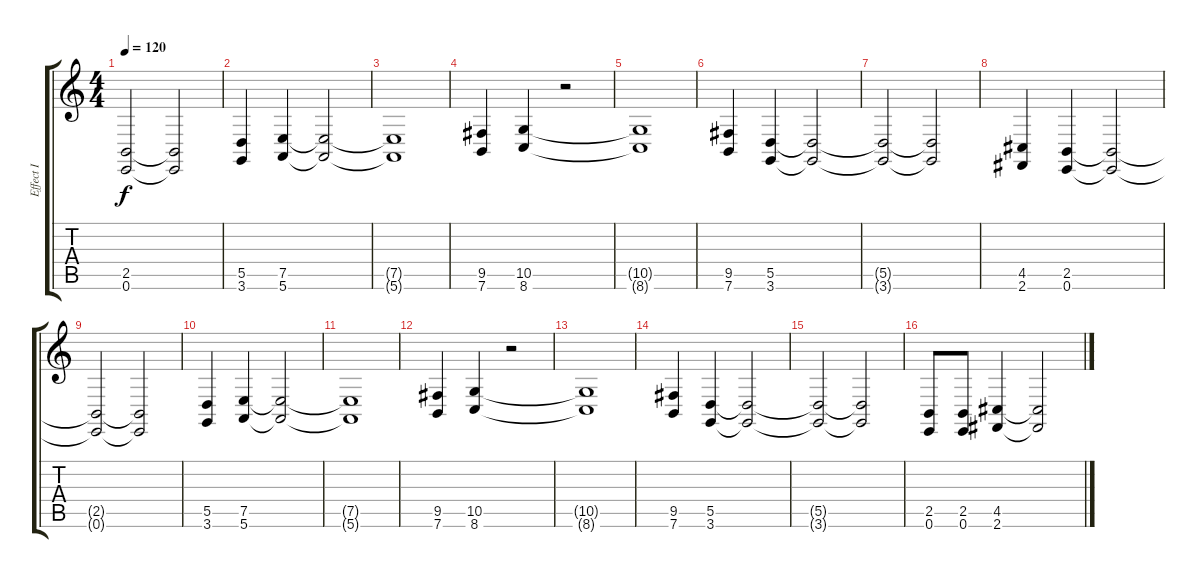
\track ("Effect I" "Effect I") {instrument choiraahs}
\staff {score tabs}
\tuning (E4 B3 G3 D3 A2 E2) {hide}
\ts (4 4)
\tempo 120
\clef g2
\ks c
(2.5{t} 0.6{t}).2{dy f} (2.5{t} 0.6{t}).2 |
(5.5 3.6).4 (7.5 5.6).4 (7.5{t} 5.6{t}).2 |
(7.5{t} 5.6{t}).1 |
(9.5 7.6).4 (10.5 8.6).4 r.2 |
(10.5{t} 8.6{t}).1 |
(9.5 7.6).4 (5.5 3.6).4 (5.5{t} 3.6{t}).2 |
(5.5{t} 3.6{t}).2 (5.5{t} 3.6{t}).2 |
(4.5 2.6).4 (2.5 0.6).4 (2.5{t} 0.6{t}).2 |
(2.5{t} 0.6{t}).2 (2.5{t} 0.6{t}).2 |
(5.5 3.6).4 (7.5 5.6).4 (7.5{t} 5.6{t}).2 |
(7.5{t} 5.6{t}).1 |
(9.5 7.6).4 (10.5 8.6).4 r.2 |
(10.5{t} 8.6{t}).1 |
(9.5 7.6).4 (5.5 3.6).4 (5.5{t} 3.6{t}).2 |
(5.5{t} 3.6{t}).2 (5.5{t} 3.6{t}).2 |
(2.5 0.6).8 (2.5 0.6).8 (4.5 2.6).4 (4.5{t} 2.6{t}).2
